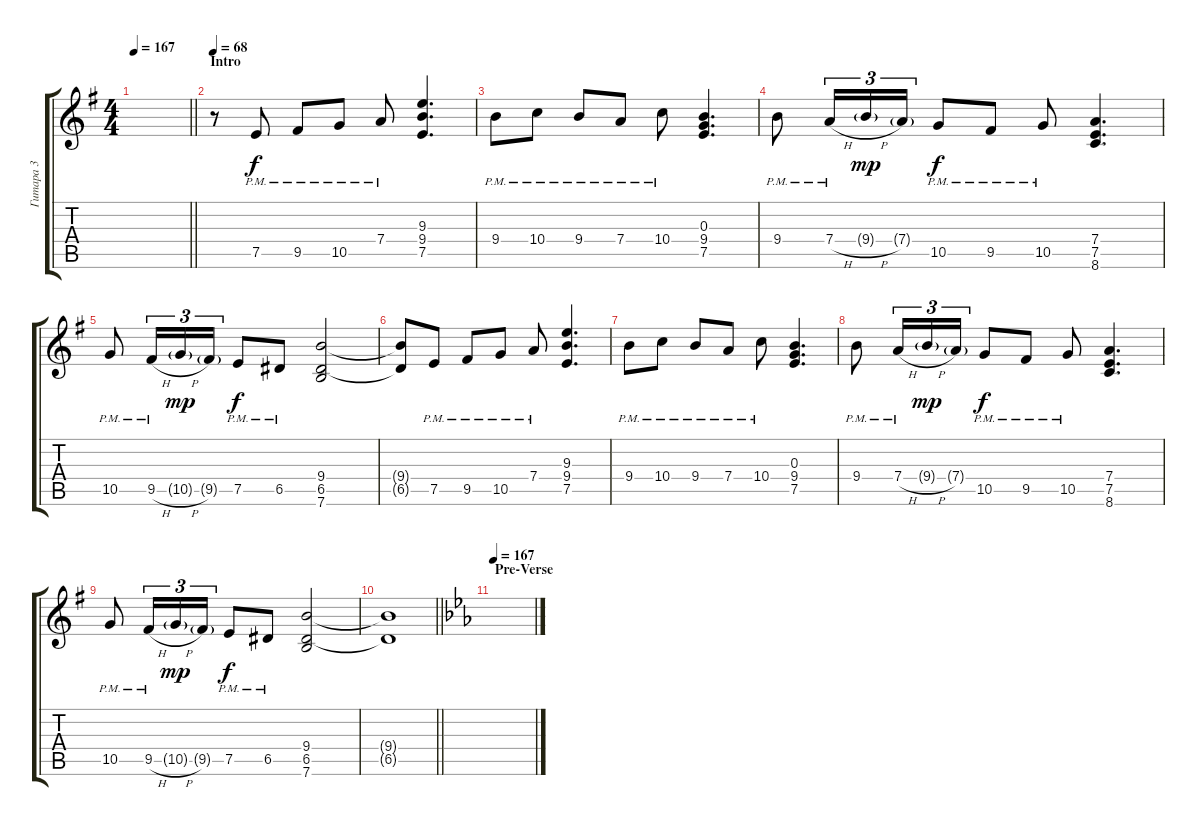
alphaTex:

\track ("Гитара 3" "Гитара 3") {instrument distortionguitar}
\staff {score tabs}
\tuning (E4 B3 G3 D3 A2 E2) {hide}
\ts (4 4)
\tempo 167
\clef g2
\barLineRight lightlight
\ks eminor
|
\section ("" "Intro")
\tempo 68
r.8 7.5{pm}.8 9.5{pm}.8 10.5{pm}.8 7.4{pm}.8 (9.3 9.4 7.5).4{d} |
9.4{pm}.8 10.4{pm}.8 9.4{pm}.8 7.4{pm}.8 10.4{pm}.8 (0.3 9.4 7.5).4{d} |
9.4{pm}.8 7.4{h pm}.16{tu (3 2)} 9.4{h g}.16{tu (3 2) dy mp} 7.4{g}.16{tu (3 2)} 10.5{pm}.8{dy f} 9.5{pm}.8 10.5{pm}.8 (7.4 7.5 8.6).4{d} |
10.5{pm}.8 9.5{h pm}.16{tu (3 2)} 10.5{h g}.16{tu (3 2) dy mp} 9.5{g}.16{tu (3 2)} 7.5{pm}.8{dy f} 6.5{pm}.8 (9.4 6.5 7.6).2 |
(9.4{t} 6.5{t}).8 7.5{pm}.8 9.5{pm}.8 10.5{pm}.8 7.4{pm}.8 (9.3 9.4 7.5).4{d} |
9.4{pm}.8 10.4{pm}.8 9.4{pm}.8 7.4{pm}.8 10.4{pm}.8 (0.3 9.4 7.5).4{d} |
9.4{pm}.8 7.4{h pm}.16{tu (3 2)} 9.4{h g}.16{tu (3 2) dy mp} 7.4{g}.16{tu (3 2)} 10.5{pm}.8{dy f} 9.5{pm}.8 10.5{pm}.8 (7.4 7.5 8.6).4{d} |
10.5{pm}.8 9.5{h pm}.16{tu (3 2)} 10.5{h g}.16{tu (3 2) dy mp} 9.5{g}.16{tu (3 2)} 7.5{pm}.8{dy f} 6.5{pm}.8 (9.4 6.5 7.6).2 |
\barLineRight lightlight
(9.4{t} 6.5{t}).1 |
\section ("" "Pre-Verse")
\tempo 167
\ks cminor
